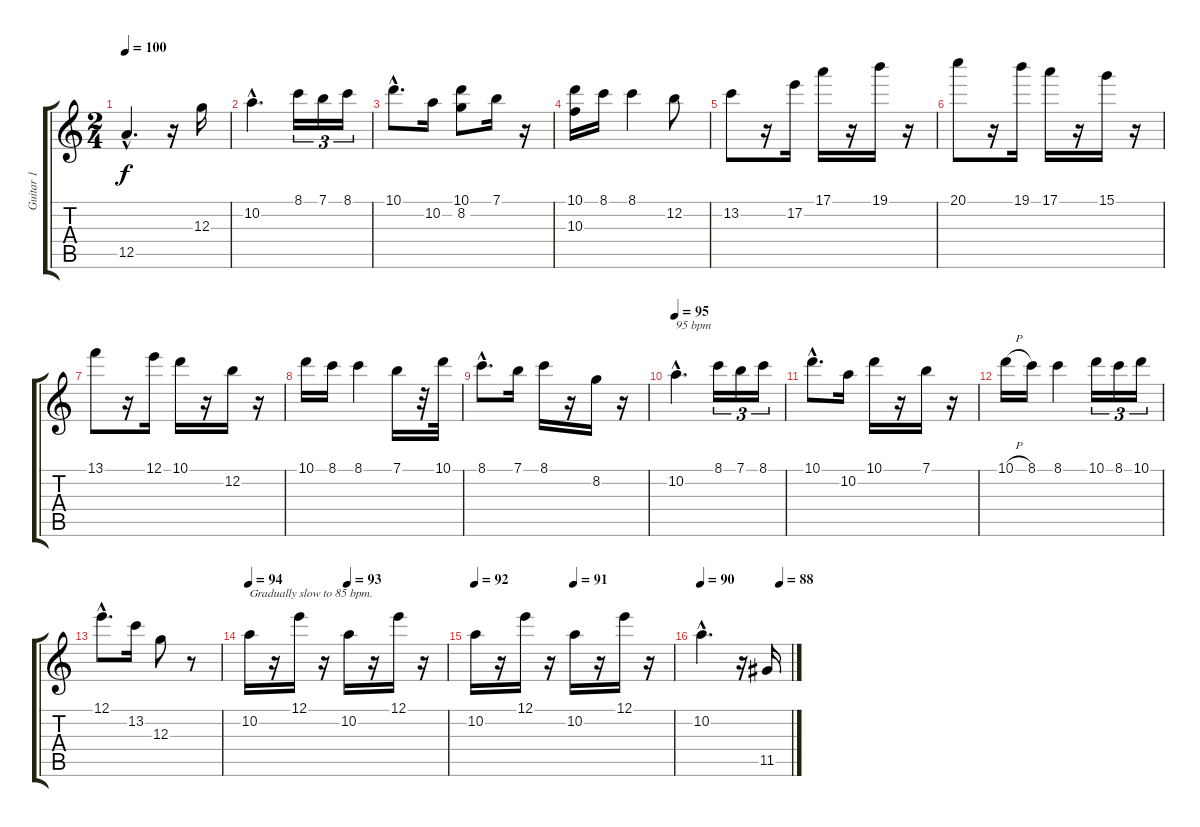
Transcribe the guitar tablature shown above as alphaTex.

\track ("Guitar 1" "Guitar 1") {instrument acousticguitarnylon}
\staff {score tabs}
\tuning (E4 B3 G3 D3 A2 E2) {hide}
\ts (2 4)
\tempo 100
\clef g2
\ks c
12.5{hac}.4{d dy f} r.16 12.3.16 |
10.2{hac}.4{d} 8.1.16{tu (3 2)} 7.1.16{tu (3 2)} 8.1.16{tu (3 2)} |
10.1{hac}.8{d} 10.2.16 (10.1 8.2).8 7.1.16 r.16 |
(10.1 10.3).16 8.1.16 8.1.4 12.2.8 |
13.2.8 r.16 17.2.16 17.1.16 r.16 19.1.16 r.16 |
20.1.8 r.16 19.1.16 17.1.16 r.16 15.1.16 r.16 |
13.1.8 r.16 12.1.16 10.1.16 r.16 12.2.16 r.16 |
10.1.16 8.1.16 8.1.4 7.1.16 r.32 10.1.32 |
8.1{hac}.8{d} 7.1.16 8.1.16 r.16 8.2.16 r.16 |
\tempo 95
10.2{hac}.4{d txt "95 bpm"} 8.1.16{tu (3 2)} 7.1.16{tu (3 2)} 8.1.16{tu (3 2)} |
10.1{hac}.8{d} 10.2.16 10.1.16 r.16 7.1.16 r.16 |
10.1{h}.16 8.1.16 8.1.4 10.1.16{tu (3 2)} 8.1.16{tu (3 2)} 10.1.16{tu (3 2)} |
12.1{hac}.8{d} 13.2.16 12.3.8 r.8 |
\tempo 94
\tempo (93 0.5)
10.2.16{txt "Gradually slow to 85 bpm."} r.16 12.1.16 r.16 10.2.16 r.16 12.1.16 r.16 |
\tempo 92
\tempo (91 0.5)
10.2.16 r.16 12.1.16 r.16 10.2.16 r.16 12.1.16 r.16 |
\tempo 90
\tempo (88 0.875)
10.2{hac}.4{d} r.16 11.5.16
